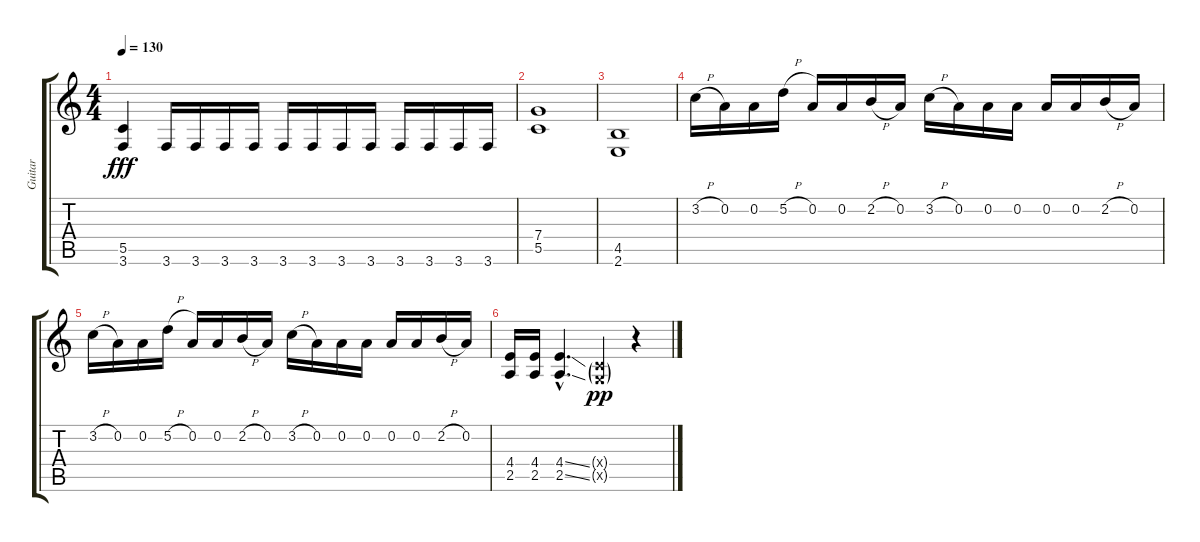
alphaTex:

\track ("Guitar" "Guitar") {instrument distortionguitar}
\staff {score tabs}
\tuning (D4 A3 F3 C3 G2 D2) {hide}
\ts (4 4)
\tempo 130
\clef g2
\ks c
(5.5 3.6).4{dy fff} 3.6.16 3.6.16 3.6.16 3.6.16 3.6.16 3.6.16 3.6.16 3.6.16 3.6.16 3.6.16 3.6.16 3.6.16 |
(7.4 5.5).1 |
(4.5 2.6).1 |
3.2{h}.16 0.2.16 0.2.16 5.2{h}.16 0.2.16 0.2.16 2.2{h}.16 0.2.16 3.2{h}.16 0.2.16 0.2.16 0.2.16 0.2.16 0.2.16 2.2{h}.16 0.2.16 |
3.2{h}.16 0.2.16 0.2.16 5.2{h}.16 0.2.16 0.2.16 2.2{h}.16 0.2.16 3.2{h}.16 0.2.16 0.2.16 0.2.16 0.2.16 0.2.16 2.2{h}.16 0.2.16 |
(4.4 2.5).16 (4.4 2.5).16 (4.4{ss hac} 2.5{ss hac}).4{d} (0.4{g x} 0.5{g x}).4{dy pp} r.4
